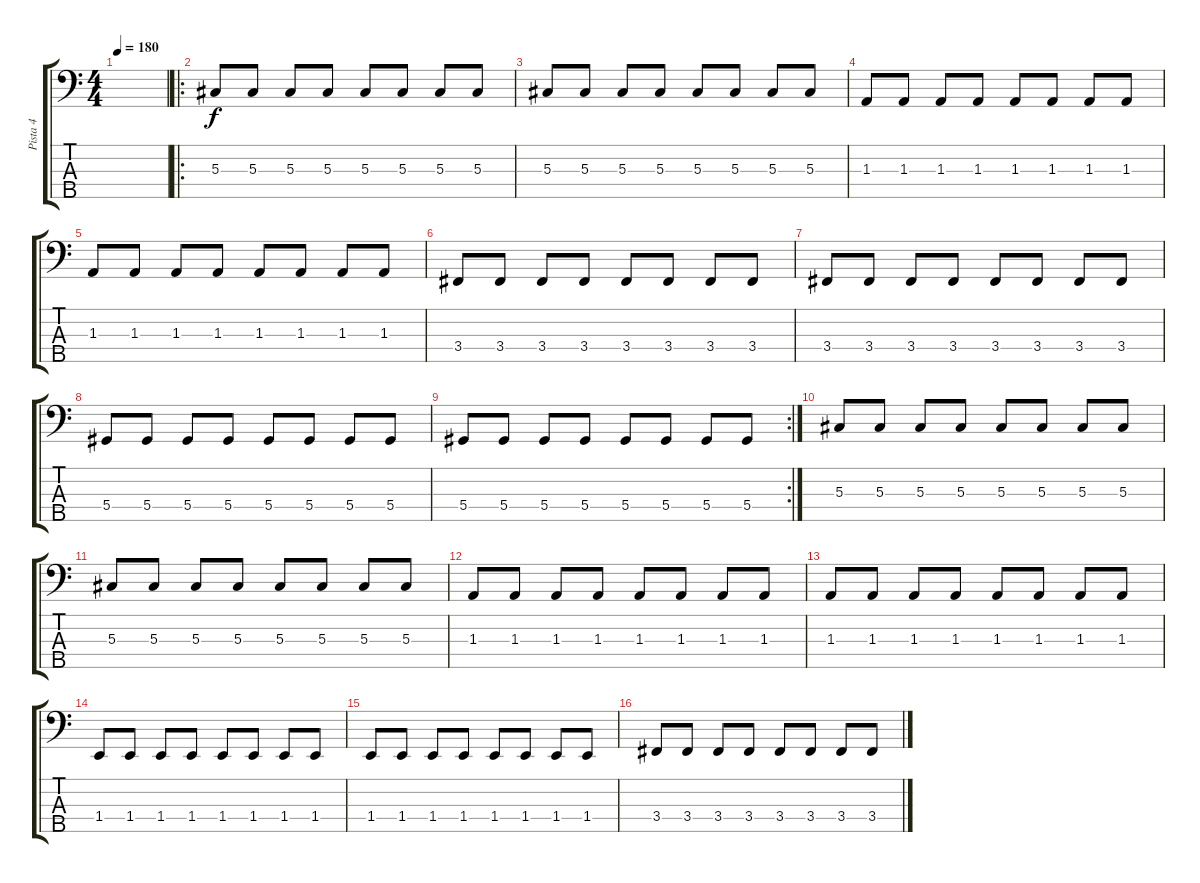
\track ("Pista 4" "Pista 4") {instrument electricbassfinger}
\staff {score tabs}
\tuning (Gb2 Db2 Ab1 Eb1 Bb0) {hide}
\ts (4 4)
\tempo 180
\clef f4
\ks c
|
\ro
5.3.8 5.3.8 5.3.8 5.3.8 5.3.8 5.3.8 5.3.8 5.3.8 |
5.3.8 5.3.8 5.3.8 5.3.8 5.3.8 5.3.8 5.3.8 5.3.8 |
1.3.8 1.3.8 1.3.8 1.3.8 1.3.8 1.3.8 1.3.8 1.3.8 |
1.3.8 1.3.8 1.3.8 1.3.8 1.3.8 1.3.8 1.3.8 1.3.8 |
3.4.8 3.4.8 3.4.8 3.4.8 3.4.8 3.4.8 3.4.8 3.4.8 |
3.4.8 3.4.8 3.4.8 3.4.8 3.4.8 3.4.8 3.4.8 3.4.8 |
5.4.8 5.4.8 5.4.8 5.4.8 5.4.8 5.4.8 5.4.8 5.4.8 |
\rc 2
5.4.8 5.4.8 5.4.8 5.4.8 5.4.8 5.4.8 5.4.8 5.4.8 |
5.3.8 5.3.8 5.3.8 5.3.8 5.3.8 5.3.8 5.3.8 5.3.8 |
5.3.8 5.3.8 5.3.8 5.3.8 5.3.8 5.3.8 5.3.8 5.3.8 |
1.3.8 1.3.8 1.3.8 1.3.8 1.3.8 1.3.8 1.3.8 1.3.8 |
1.3.8 1.3.8 1.3.8 1.3.8 1.3.8 1.3.8 1.3.8 1.3.8 |
1.4.8 1.4.8 1.4.8 1.4.8 1.4.8 1.4.8 1.4.8 1.4.8 |
1.4.8 1.4.8 1.4.8 1.4.8 1.4.8 1.4.8 1.4.8 1.4.8 |
3.4.8 3.4.8 3.4.8 3.4.8 3.4.8 3.4.8 3.4.8 3.4.8
